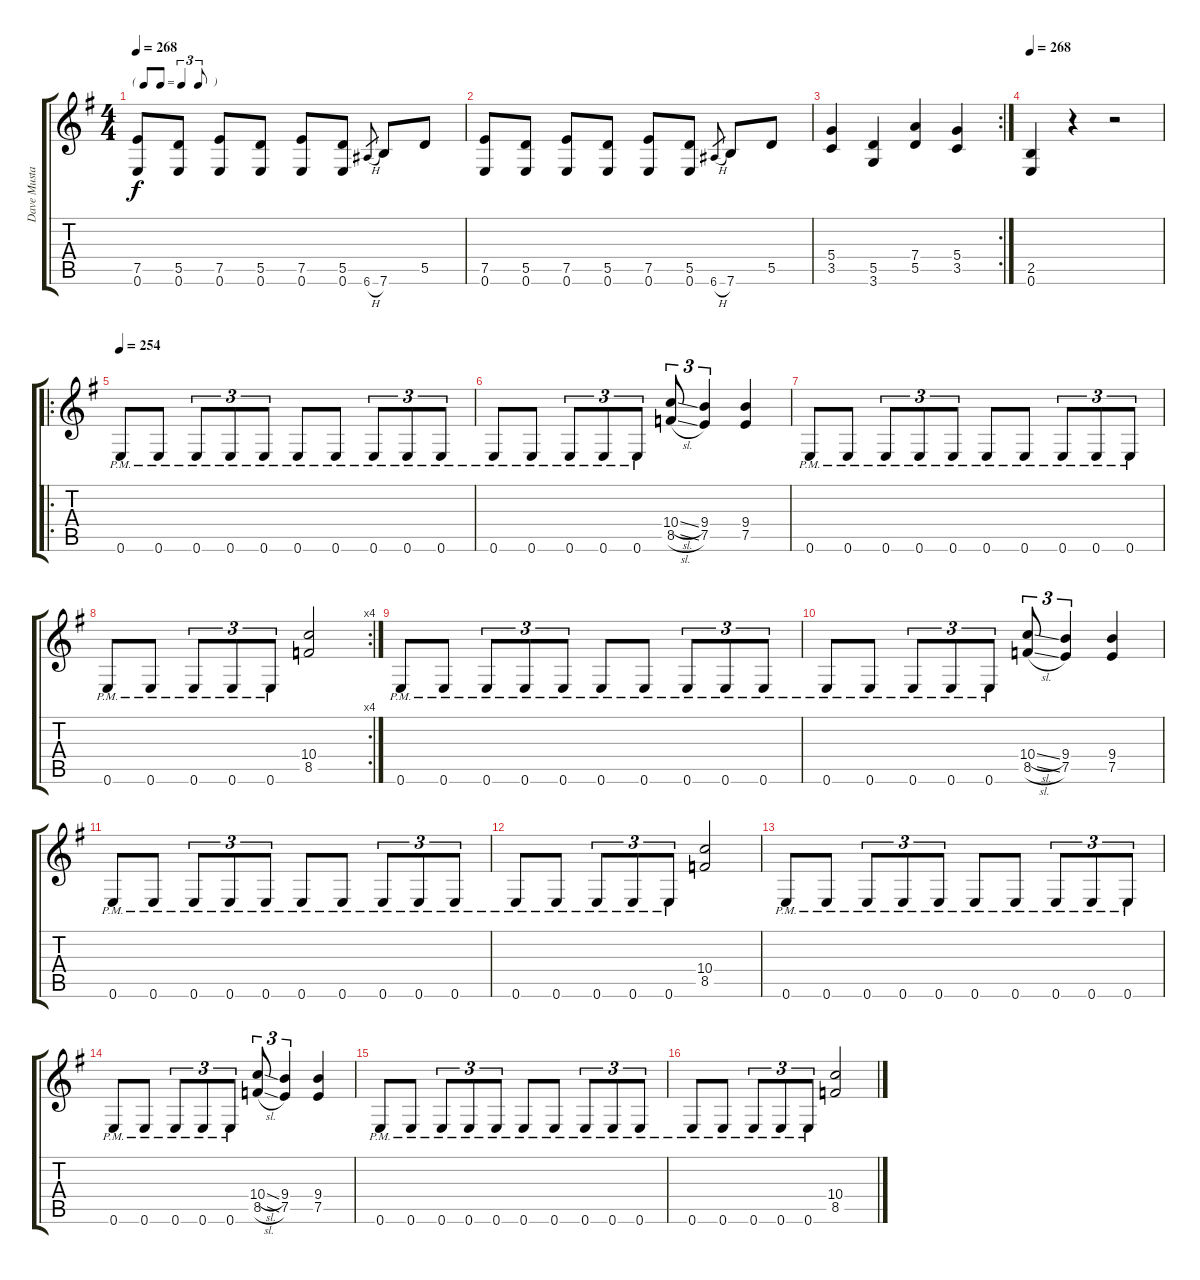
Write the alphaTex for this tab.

\track ("Dave Mustaine" "Dave Musta") {instrument distortionguitar}
\staff {score tabs}
\tuning (E4 B3 G3 D3 A2 E2) {hide}
\ts (4 4)
\tf triplet8th
\tempo 268
\clef g2
\ks g
(7.5 0.6).8{dy f} (5.5 0.6).8 (7.5 0.6).8 (5.5 0.6).8 (7.5 0.6).8 (5.5 0.6).8 6.6{h}.8{gr} 7.6.8 5.5.8 |
(7.5 0.6).8 (5.5 0.6).8 (7.5 0.6).8 (5.5 0.6).8 (7.5 0.6).8 (5.5 0.6).8 6.6{h}.8{gr} 7.6.8 5.5.8 |
\rc 2
(5.4 3.5).4 (5.5 3.6).4 (7.4 5.5).4 (5.4 3.5).4 |
\tempo 268
(2.5 0.6).4 r.4 r.2 |
\ro
\tempo 254
0.6{pm}.8 0.6{pm}.8 0.6{pm}.8{tu (3 2)} 0.6{pm}.8{tu (3 2)} 0.6{pm}.8{tu (3 2)} 0.6{pm}.8 0.6{pm}.8 0.6{pm}.8{tu (3 2)} 0.6{pm}.8{tu (3 2)} 0.6{pm}.8{tu (3 2)} |
0.6{pm}.8 0.6{pm}.8 0.6{pm}.8{tu (3 2)} 0.6{pm}.8{tu (3 2)} 0.6{pm}.8{tu (3 2)} (10.4{sl} 8.5{sl}).8{tu (3 2)} (9.4 7.5).4{tu (3 2)} (9.4 7.5).4 |
0.6{pm}.8 0.6{pm}.8 0.6{pm}.8{tu (3 2)} 0.6{pm}.8{tu (3 2)} 0.6{pm}.8{tu (3 2)} 0.6{pm}.8 0.6{pm}.8 0.6{pm}.8{tu (3 2)} 0.6{pm}.8{tu (3 2)} 0.6{pm}.8{tu (3 2)} |
\rc 4
0.6{pm}.8 0.6{pm}.8 0.6{pm}.8{tu (3 2)} 0.6{pm}.8{tu (3 2)} 0.6{pm}.8{tu (3 2)} (10.4 8.5).2 |
0.6{pm}.8 0.6{pm}.8 0.6{pm}.8{tu (3 2)} 0.6{pm}.8{tu (3 2)} 0.6{pm}.8{tu (3 2)} 0.6{pm}.8 0.6{pm}.8 0.6{pm}.8{tu (3 2)} 0.6{pm}.8{tu (3 2)} 0.6{pm}.8{tu (3 2)} |
0.6{pm}.8 0.6{pm}.8 0.6{pm}.8{tu (3 2)} 0.6{pm}.8{tu (3 2)} 0.6{pm}.8{tu (3 2)} (10.4{sl} 8.5{sl}).8{tu (3 2)} (9.4 7.5).4{tu (3 2)} (9.4 7.5).4 |
0.6{pm}.8 0.6{pm}.8 0.6{pm}.8{tu (3 2)} 0.6{pm}.8{tu (3 2)} 0.6{pm}.8{tu (3 2)} 0.6{pm}.8 0.6{pm}.8 0.6{pm}.8{tu (3 2)} 0.6{pm}.8{tu (3 2)} 0.6{pm}.8{tu (3 2)} |
0.6{pm}.8 0.6{pm}.8 0.6{pm}.8{tu (3 2)} 0.6{pm}.8{tu (3 2)} 0.6{pm}.8{tu (3 2)} (10.4 8.5).2 |
0.6{pm}.8 0.6{pm}.8 0.6{pm}.8{tu (3 2)} 0.6{pm}.8{tu (3 2)} 0.6{pm}.8{tu (3 2)} 0.6{pm}.8 0.6{pm}.8 0.6{pm}.8{tu (3 2)} 0.6{pm}.8{tu (3 2)} 0.6{pm}.8{tu (3 2)} |
0.6{pm}.8 0.6{pm}.8 0.6{pm}.8{tu (3 2)} 0.6{pm}.8{tu (3 2)} 0.6{pm}.8{tu (3 2)} (10.4{sl} 8.5{sl}).8{tu (3 2)} (9.4 7.5).4{tu (3 2)} (9.4 7.5).4 |
0.6{pm}.8 0.6{pm}.8 0.6{pm}.8{tu (3 2)} 0.6{pm}.8{tu (3 2)} 0.6{pm}.8{tu (3 2)} 0.6{pm}.8 0.6{pm}.8 0.6{pm}.8{tu (3 2)} 0.6{pm}.8{tu (3 2)} 0.6{pm}.8{tu (3 2)} |
0.6{pm}.8 0.6{pm}.8 0.6{pm}.8{tu (3 2)} 0.6{pm}.8{tu (3 2)} 0.6{pm}.8{tu (3 2)} (10.4 8.5).2
